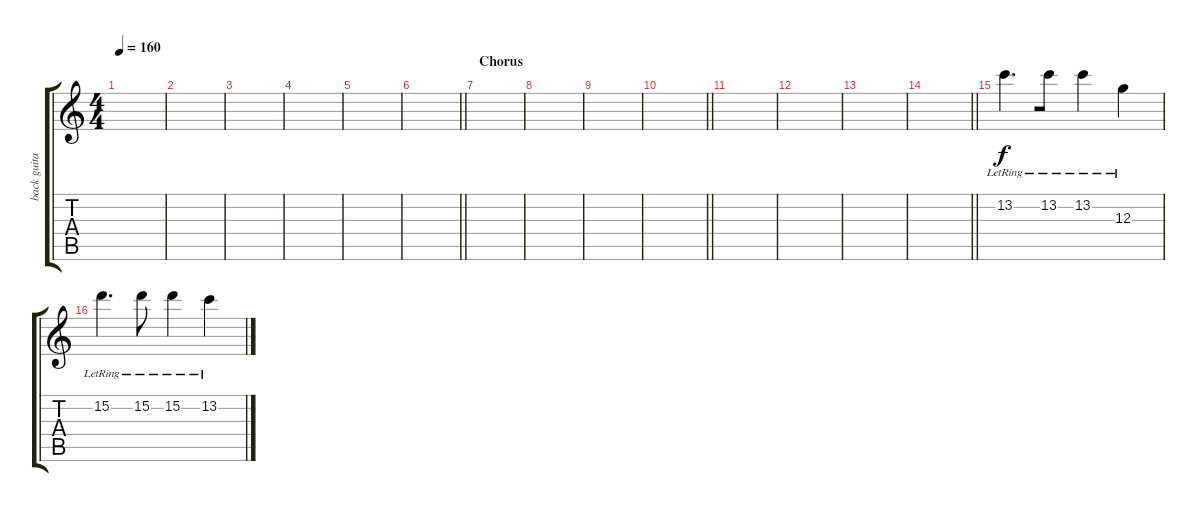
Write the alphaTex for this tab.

\track ("back guitar" "back guita") {instrument overdrivenguitar}
\staff {score tabs}
\tuning (E4 B3 G3 D3 A2 E2) {hide}
\ts (4 4)
\tempo 160
\clef g2
\ks c
|
|
|
|
|
\barLineRight lightlight
|
\section ("" "Chorus")
|
|
|
\barLineRight lightlight
|
|
|
|
\barLineRight lightlight
|
13.2{lr}.4{d beam merge} 13.2{lr}.8 13.2{lr}.4 12.3{lr}.4 |
15.2{lr}.4{d} 15.2{lr}.8 15.2{lr}.4 13.2{lr}.4
